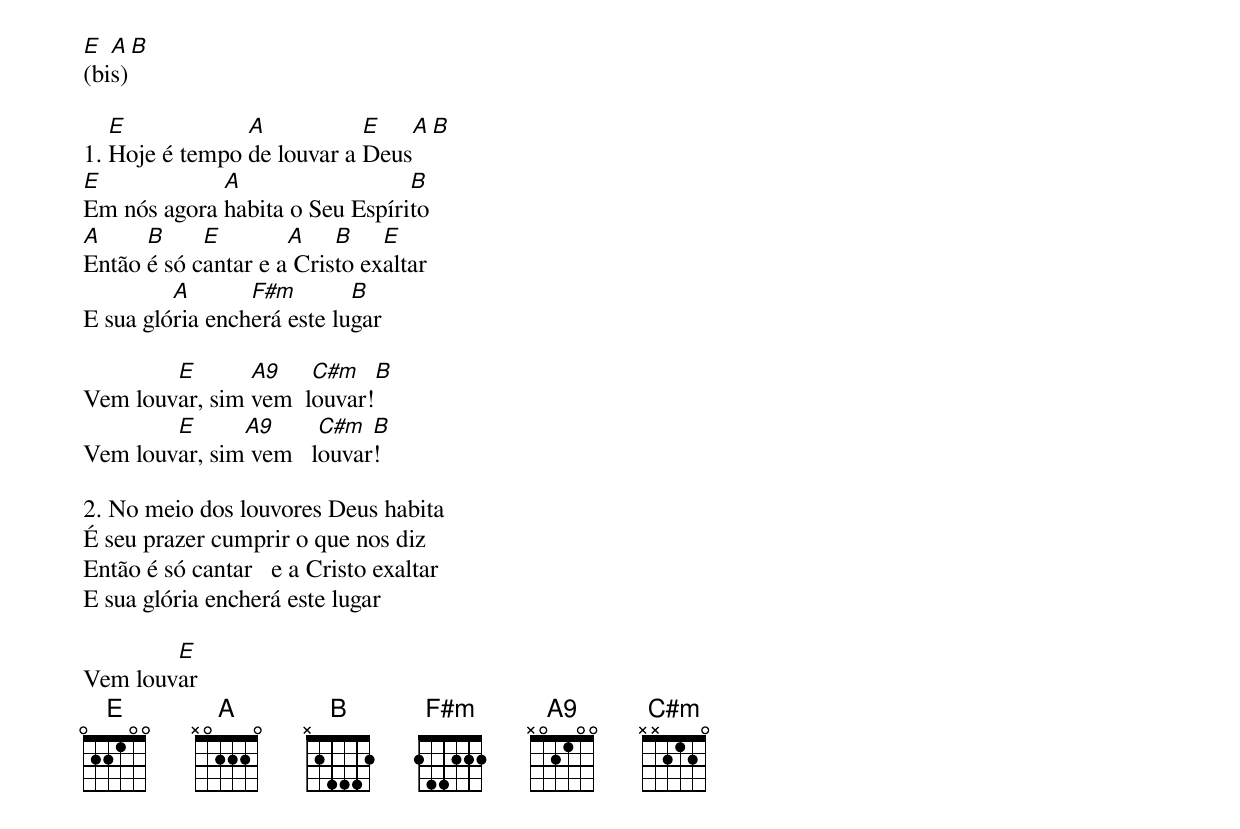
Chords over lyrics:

E  A  B
(bis)

   E            A           E   A  B
1. Hoje é tempo de louvar a Deus
E            A                  B
Em nós agora habita o Seu Espírito
A     B     E        A    B    E
Então é só cantar e a Cristo exaltar
         A       F#m        B
E sua glória encherá este lugar

        E       A9    C#m   B
Vem louvar, sim vem  louvar!
        E      A9      C#m  B
Vem louvar, sim vem   louvar!

2. No meio dos louvores Deus habita
É seu prazer cumprir o que nos diz
Então é só cantar   e a Cristo exaltar
E sua glória encherá este lugar

        E
Vem louvar
